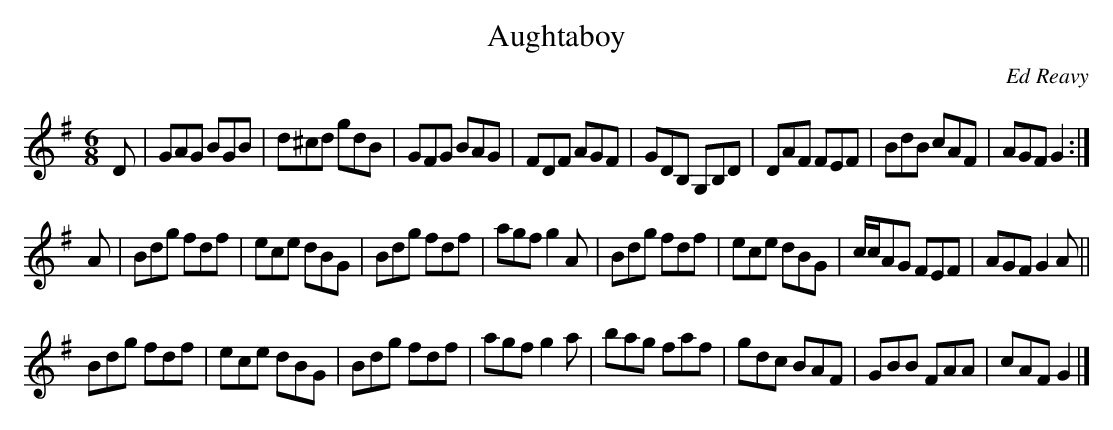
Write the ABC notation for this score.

X:1
T:Aughtaboy
C:Ed Reavy
M:6/8
L:1/8
K:G
D \
| GAG BGB | d^cd gdB | GFG BAG | FDF AGF \
| GDB, G,B,D | DAF FEF | BdB cAF | AGF G2 :|
A \
| Bdg fdf | ece dBG | Bdg fdf | agf g2 A \
| Bdg fdf | ece dBG | c/2c/2AG FEF | AGF G2 A ||
Bdg fdf | ece dBG | Bdg fdf | agf g2 a \
| bag faf | gdc BAF | GBB FAA | cAF G2 |]
